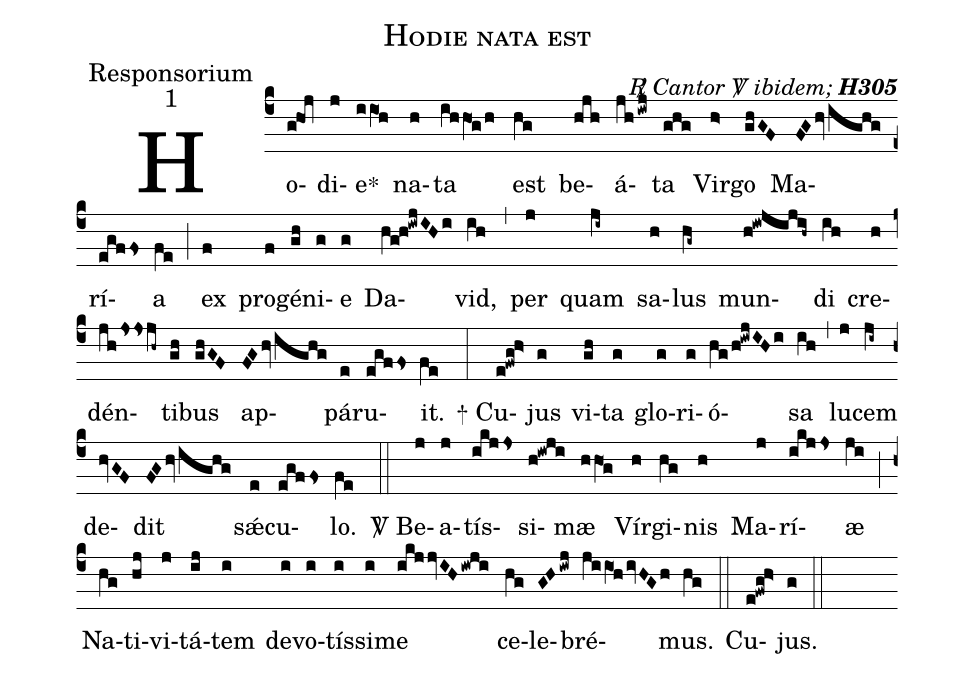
name:Hodie nata est;
office-part:Responsorium;
mode:1;
commentary:{\itshape\mdseries \Rbar\  Cantor \Vbar\   ibidem;\/} {\bfseries H305};
%%
(c4) Ho(ghO0j)di(j)e<sp>*</sp>(iiO1h) na(h)ta(ihhO1g/h) est(hg) be(hjh)á(jh/iwj)ta(ghg) Vir(h>)go(ghGF) Ma(FGhvighg)rí(egfFs)a(fe) (;)
ex(f) pro(f)gé(gh)ni(g)e(g) Da(hg!h!iwjIHi)vid,(ih) (,)
per(j) quam(ji~) sa(h)lus(hg~) mun(h!iw@ji@j@ih~)di(ih) cre(h)dén(jhJssjh~)ti(gh)bus(ghGF) ap(FGhvighg)pá(e)ru(egfFs)it.(fe) (:)
<sp>+</sp> Cu(e!fwg!h>)jus(g) vi(gh)ta(g) glo(g)ri(g)ó(hg/h!iwjIHi)sa(ih) (,)
lu(j)cem(ji~) de(hvGF)dit(FGhvighg) sǽ(e)cu(egfFs)lo.(fe) (::)
<sp>V/</sp> Be(j)a(j)tís(ikjJs)si(h!iwji)mæ(hhO1g) Vír(h)gi(hg)nis(h) Ma(j)rí(ikjJs)æ(ji) (;)
Na(hg)ti(hj)vi(j)tá(ij)tem(i) de(i)vo(i)tís(i)si(i)me(ikjjvIHiwji) ce(hg)le(GHiwj)bré(jiiO1hivHGh)mus.(hg) (::)
Cu(e!fwg!h>)jus.(g) (::)
